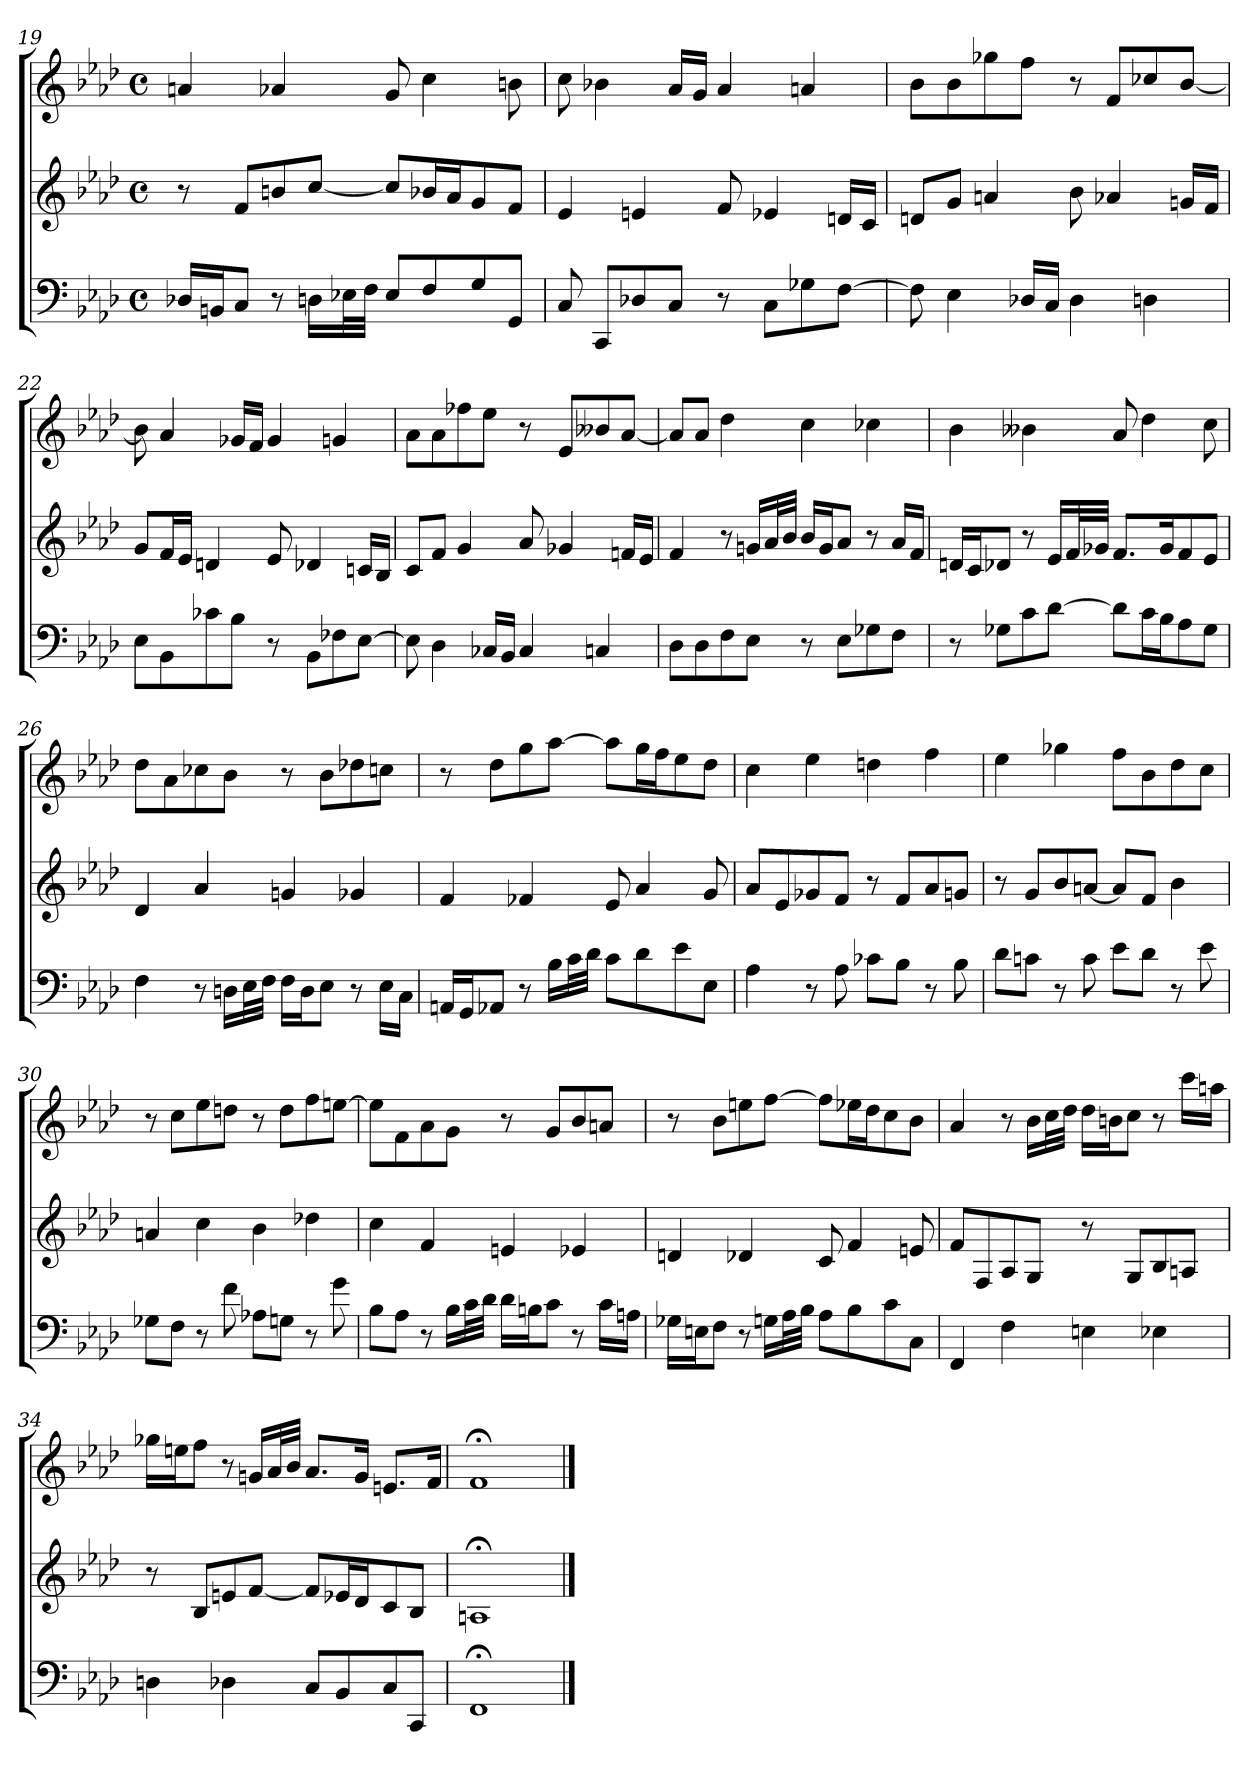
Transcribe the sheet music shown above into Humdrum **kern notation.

**kern	**kern	**kern
*part3	*part2	*part1
*staff3	*staff2	*staff1
*clefF4	*clefG2	*clefG2
*k[b-e-a-d-]	*k[b-e-a-d-]	*k[b-e-a-d-]
*f:	*f:	*f:
*M4/4	*M4/4	*M4/4
*met(c)	*met(c)	*met(c)
=19	=19	=19
16D-XLL	8r	4an
16BBnJ	.	.
8CJ	8fL	.
8r	8bn	4a-X
16DnLL	[8ccJ	.
32E-XL	.	.
32FJJJ	.	.
8E-L	8ccL]	8g
8F	16b-XL	4cc
.	16a-J	.
8G	8g	.
8GGJ	8fJ	8bn
=20	=20	=20
8C	4e-	8cc
8CCL	.	4b-X
8D-X	4en	.
8CJ	.	16a-LL
.	.	16gJJ
8r	8f	4a-
8CL	4e-X	.
8G-X	.	4an
[8FJ	16dnLL	.
.	16cJJ	.
=21	=21	=21
8F]	8dnL	8b-L
4E-	8gJ	8b-
.	4an	8gg-X
16D-XLL	.	8ffJ
16CJJ	.	.
4D-	8b-	8r
.	4a-X	8fL
4Dn	.	8cc-X
.	16gnLL	[8b-J
.	16fJJ	.
=22	=22	=22
8E-L	8gL	8b-]
8BB-	16fL	4a-
.	16e-JJ	.
8c-X	4dn	.
8B-J	.	16g-XLL
.	.	16fJJ
8r	8e-	4g-
8BB-L	4d-X	.
8F-X	.	4gn
[8E-J	16cnLL	.
.	16B-JJ	.
=23	=23	=23
8E-]	8cL	8a-L
4D-	8fJ	8a-
.	4g	8ff-X
16C-XLL	.	8ee-J
16BB-JJ	.	.
4C-	8a-	8r
.	4g-X	8e-L
4Cn	.	8b--X
.	16fnLL	[8a-J
.	16e-JJ	.
=24	=24	=24
8D-L	4f	8a-L]
8D-	.	8a-J
8F	8r	4dd-
8E-J	16gnLL	.
.	32a-L	.
.	32b-JJJ	.
8r	16b-LL	4cc
.	16gJ	.
8E-L	8a-J	.
8G-X	8r	4cc-X
8FJ	16a-LL	.
.	16fJJ	.
=25	=25	=25
8r	16dnLL	4b-
.	16cJ	.
8G-XL	8d-XJ	.
8c	8r	4b--X
[8d-J	16e-LL	.
.	32fL	.
.	32g-XJJJ	.
8d-L]	8.fL	8a-
16cL	.	4dd-
16B-J	16g-K	.
8A-	8f	.
8G-J	8e-J	8cc
=26	=26	=26
4F	4d-	8dd-L
.	.	8a-
8r	4a-	8cc-X
16DnLL	.	8b-J
32E-L	.	.
32FJJJ	.	.
16FLL	4gn	8r
16DJ	.	.
8E-J	.	8b-L
8r	4g-X	8dd-X
16E-LL	.	8ccnJ
16CJJ	.	.
=27	=27	=27
16AAnLL	4f	8r
16GGJ	.	.
8AA-XJ	.	8dd-L
8r	4f-X	8gg
16B-LL	.	[8aa-J
32cL	.	.
32d-JJJ	.	.
8cL	8e-	8aa-L]
8d-	4a-	16ggL
.	.	16ffJ
8e-	.	8ee-
8E-J	8g	8dd-J
=28	=28	=28
4A-	8a-L	4cc
.	8e-	.
8r	8g-X	4ee-
8A-	8fJ	.
8c-XL	8r	4ddn
8B-J	8fL	.
8r	8a-	4ff
8B-	8gnJ	.
=29	=29	=29
8d-L	8r	4ee-
8cnJ	8gL	.
8r	8b-	4gg-X
8c	[8anJ	.
8e-L	8aL]	8ffL
8d-J	8fJ	8b-
8r	4b-	8dd-
8e-	.	8ccJ
=30	=30	=30
8G-XL	4an	8r
8FJ	.	8ccL
8r	4cc	8ee-
8f	.	8ddnJ
8A-XL	4b-	8r
8GnJ	.	8ddL
8r	4dd-X	8ff
8g	.	[8eenJ
=31	=31	=31
8B-L	4cc	8eeL]
8A-J	.	8f
8r	4f	8a-
16B-LL	.	8gJ
32cL	.	.
32d-JJJ	.	.
16d-LL	4en	8r
16BnJ	.	.
8cJ	.	8gL
8r	4e-X	8b-
16cLL	.	8anJ
16AnJJ	.	.
=32	=32	=32
16G-XLL	4dn	8r
16EnJ	.	.
8FJ	.	8b-L
8r	4d-X	8een
16GnLL	.	[8ffJ
32A-L	.	.
32B-JJJ	.	.
8A-L	8c	8ffL]
8B-	4f	16ee-XL
.	.	16dd-J
8c	.	8cc
8CJ	8en	8b-J
=33	=33	=33
4FF	8fL	4a-
.	8F	.
4F	8A-	8r
.	8GJ	16b-LL
.	.	32ccL
.	.	32dd-JJJ
4En	8r	16dd-LL
.	.	16bnJ
.	8GL	8ccJ
4E-X	8B-	8r
.	8AnJ	16cccLL
.	.	16aanJJ
=34	=34	=34
4Dn	8r	16gg-XLL
.	.	16eenJ
.	8B-L	8ffJ
4D-X	8en	8r
.	[8fJ	16gnLL
.	.	32a-L
.	.	32b-JJJ
8CL	8fL]	8.a-L
8BB-	16e-XL	.
.	16d-J	16gJk
8C	8c	8.enL
8CCJ	8B-J	.
.	.	16fJk
=35	=35	=35
1FF;<	1An;<	1f;<
==	==	==
*-	*-	*-
